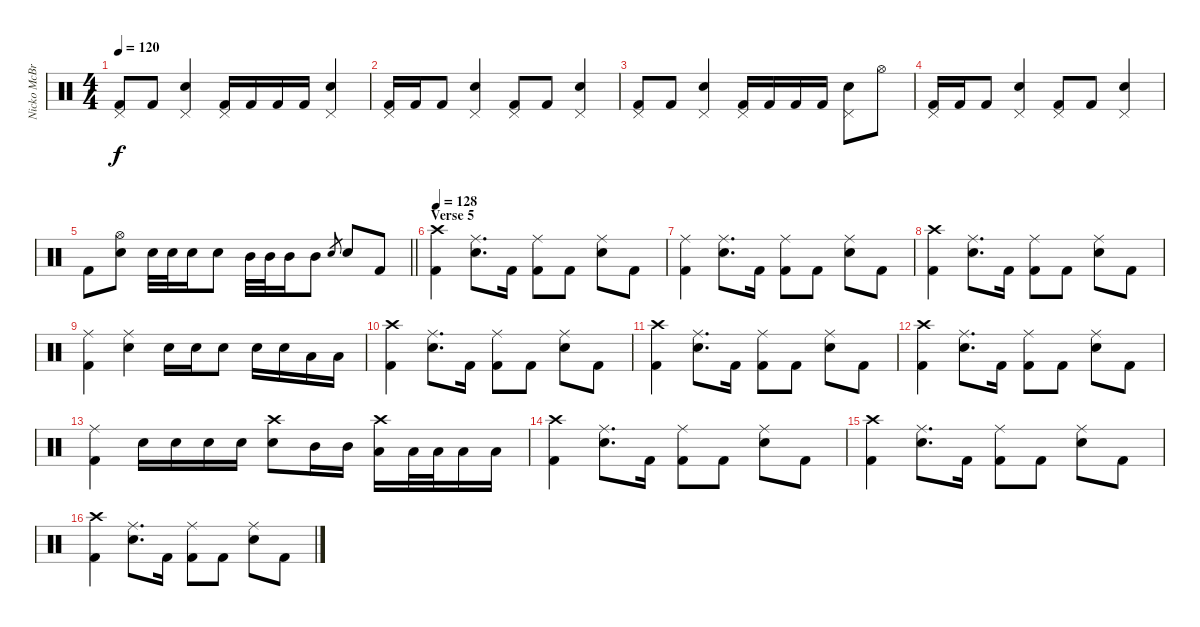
\track ("Nicko McBrain" "Nicko McBr") {instrument percussion}
\staff {score}
\articulation defaults
\ts (4 4)
\tempo 120
\clef neutral
\ks c
("Pedal Hi-Hat (hit)" "Kick (hit) 2").8{dy f} "Kick (hit) 2".8 ("Pedal Hi-Hat (hit)" "Electric Snare (hit)").4 ("Pedal Hi-Hat (hit)" "Kick (hit) 2").16 "Kick (hit) 2".16 "Kick (hit) 2".16 "Kick (hit) 2".16 ("Pedal Hi-Hat (hit)" "Electric Snare (hit)").4 |
("Pedal Hi-Hat (hit)" "Kick (hit) 2").16 "Kick (hit) 2".16 "Kick (hit) 2".8 ("Pedal Hi-Hat (hit)" "Electric Snare (hit)").4 ("Pedal Hi-Hat (hit)" "Kick (hit) 2").8 "Kick (hit) 2".8 ("Pedal Hi-Hat (hit)" "Electric Snare (hit)").4 |
("Pedal Hi-Hat (hit)" "Kick (hit) 2").8 "Kick (hit) 2".8 ("Pedal Hi-Hat (hit)" "Electric Snare (hit)").4 ("Pedal Hi-Hat (hit)" "Kick (hit) 2").16 "Kick (hit) 2".16 "Kick (hit) 2".16 "Kick (hit) 2".16 ("Pedal Hi-Hat (hit)" "Electric Snare (hit)").8 "Hi-Hat (open)".8 |
("Pedal Hi-Hat (hit)" "Kick (hit) 2").16 "Kick (hit) 2".16 "Kick (hit) 2".8 ("Pedal Hi-Hat (hit)" "Electric Snare (hit)").4 ("Pedal Hi-Hat (hit)" "Kick (hit) 2").8 "Kick (hit) 2".8 ("Pedal Hi-Hat (hit)" "Electric Snare (hit)").4 |
\barLineRight lightlight "Kick (hit) 2".8
("Hi-Hat (open)" "Electric Snare (hit)").8 "Electric Snare (hit)".32 "Electric Snare (hit)".32 "Electric Snare (hit)".16 "Electric Snare (hit)".8 "Mid Tom (hit)".32 "Mid Tom (hit)".32 "Mid Tom (hit)".16 "Mid Tom (hit)".8 "Electric Snare (hit)".8{gr} "Electric Snare (hit)".8 "Kick (hit) 2".8 |
\section ("" "Verse 5")
\tempo 128
("Crash high (hit)" "Kick (hit) 2").4 ("Ride (middle)" "Electric Snare (hit)").8{d} "Kick (hit) 2".16 ("Ride (middle)" "Kick (hit) 2").8 "Kick (hit) 2".8 ("Ride (middle)" "Electric Snare (hit)").8 "Kick (hit) 2".8 |
("Ride (middle)" "Kick (hit) 2").4 ("Ride (middle)" "Electric Snare (hit)").8{d} "Kick (hit) 2".16 ("Ride (middle)" "Kick (hit) 2").8 "Kick (hit) 2".8 ("Ride (middle)" "Electric Snare (hit)").8 "Kick (hit) 2".8 |
("Crash high (hit)" "Kick (hit) 2").4 ("Ride (middle)" "Electric Snare (hit)").8{d} "Kick (hit) 2".16 ("Ride (middle)" "Kick (hit) 2").8 "Kick (hit) 2".8 ("Ride (middle)" "Electric Snare (hit)").8 "Kick (hit) 2".8 |
("Ride (middle)" "Kick (hit) 2").4 ("Ride (middle)" "Electric Snare (hit)").4 "Electric Snare (hit)".16 "Electric Snare (hit)".16 "Electric Snare (hit)".8 "Electric Snare (hit)".16 "Electric Snare (hit)".16 "Low Tom (hit)".16 "Low Tom (hit)".16 |
("Crash high (hit)" "Kick (hit) 2").4 ("Ride (middle)" "Electric Snare (hit)").8{d} "Kick (hit) 2".16 ("Ride (middle)" "Kick (hit) 2").8 "Kick (hit) 2".8 ("Ride (middle)" "Electric Snare (hit)").8 "Kick (hit) 2".8 |
("Crash high (hit)" "Kick (hit) 2").4 ("Ride (middle)" "Electric Snare (hit)").8{d} "Kick (hit) 2".16 ("Ride (middle)" "Kick (hit) 2").8 "Kick (hit) 2".8 ("Ride (middle)" "Electric Snare (hit)").8 "Kick (hit) 2".8 |
("Crash high (hit)" "Kick (hit) 2").4 ("Ride (middle)" "Electric Snare (hit)").8{d} "Kick (hit) 2".16 ("Ride (middle)" "Kick (hit) 2").8 "Kick (hit) 2".8 ("Ride (middle)" "Electric Snare (hit)").8 "Kick (hit) 2".8 |
("Ride (middle)" "Kick (hit) 2").4 "Electric Snare (hit)".16 "Electric Snare (hit)".16 "Electric Snare (hit)".16 "Electric Snare (hit)".16 ("Crash high (hit)" "Electric Snare (hit)").8 "Mid Tom (hit)".16 "Mid Tom (hit)".16 ("Crash high (hit)" "Low Tom (hit)").16 "Low Tom (hit)".32 "Low Tom (hit)".32 "Low Tom (hit)".16 "Low Tom (hit)".16 |
("Crash high (hit)" "Kick (hit) 2").4 ("Ride (middle)" "Electric Snare (hit)").8{d} "Kick (hit) 2".16 ("Ride (middle)" "Kick (hit) 2").8 "Kick (hit) 2".8 ("Ride (middle)" "Electric Snare (hit)").8 "Kick (hit) 2".8 |
("Crash high (hit)" "Kick (hit) 2").4 ("Ride (middle)" "Electric Snare (hit)").8{d} "Kick (hit) 2".16 ("Ride (middle)" "Kick (hit) 2").8 "Kick (hit) 2".8 ("Ride (middle)" "Electric Snare (hit)").8 "Kick (hit) 2".8 |
("Crash high (hit)" "Kick (hit) 2").4 ("Ride (middle)" "Electric Snare (hit)").8{d} "Kick (hit) 2".16 ("Ride (middle)" "Kick (hit) 2").8 "Kick (hit) 2".8 ("Ride (middle)" "Electric Snare (hit)").8 "Kick (hit) 2".8
